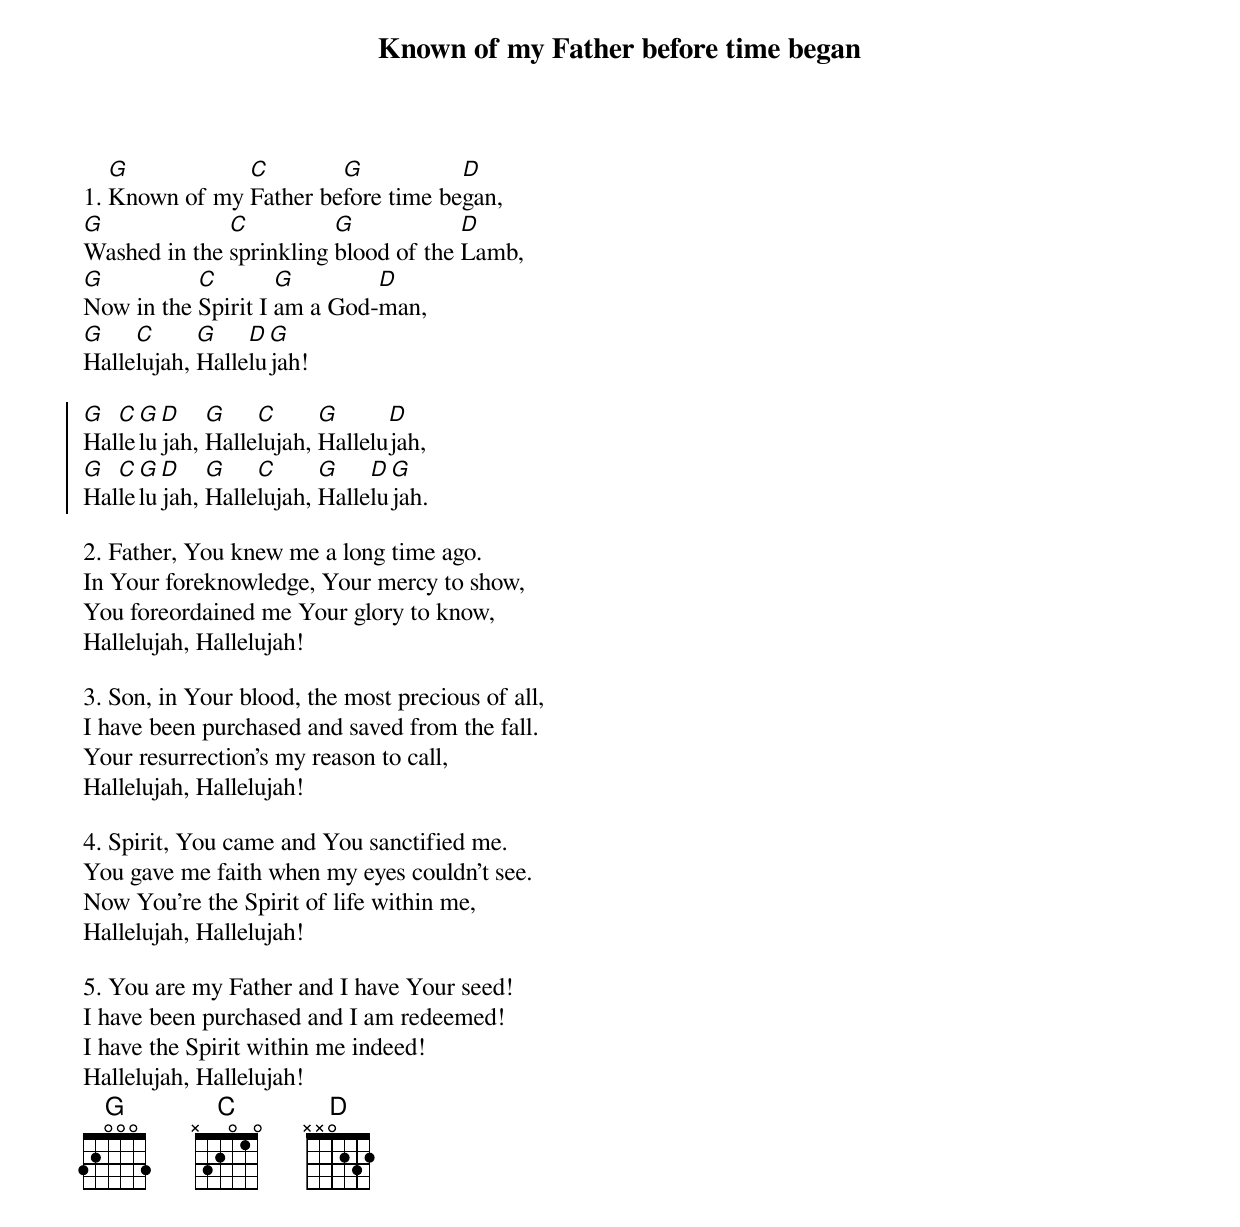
{t:Known of my Father before time began}

1. [G]Known of my [C]Father be[G]fore time be[D]gan,
[G]Washed in the [C]sprinkling [G]blood of the [D]Lamb,
[G]Now in the [C]Spirit I [G]am a God-[D]man,
[G]Halle[C]lujah, [G]Halle[D]lu[G]jah!

{soc}
[G]Hal[C]le[G]lu[D]jah, [G]Halle[C]lujah, [G]Hallelu[D]jah,
[G]Hal[C]le[G]lu[D]jah, [G]Halle[C]lujah, [G]Halle[D]lu[G]jah.
{eoc}

2. Father, You knew me a long time ago.
In Your foreknowledge, Your mercy to show,
You foreordained me Your glory to know,
Hallelujah, Hallelujah!

3. Son, in Your blood, the most precious of all,
I have been purchased and saved from the fall.
Your resurrection's my reason to call,
Hallelujah, Hallelujah!

4. Spirit, You came and You sanctified me.
You gave me faith when my eyes couldn't see.
Now You're the Spirit of life within me,
Hallelujah, Hallelujah!

5. You are my Father and I have Your seed!
I have been purchased and I am redeemed!
I have the Spirit within me indeed!
Hallelujah, Hallelujah!
